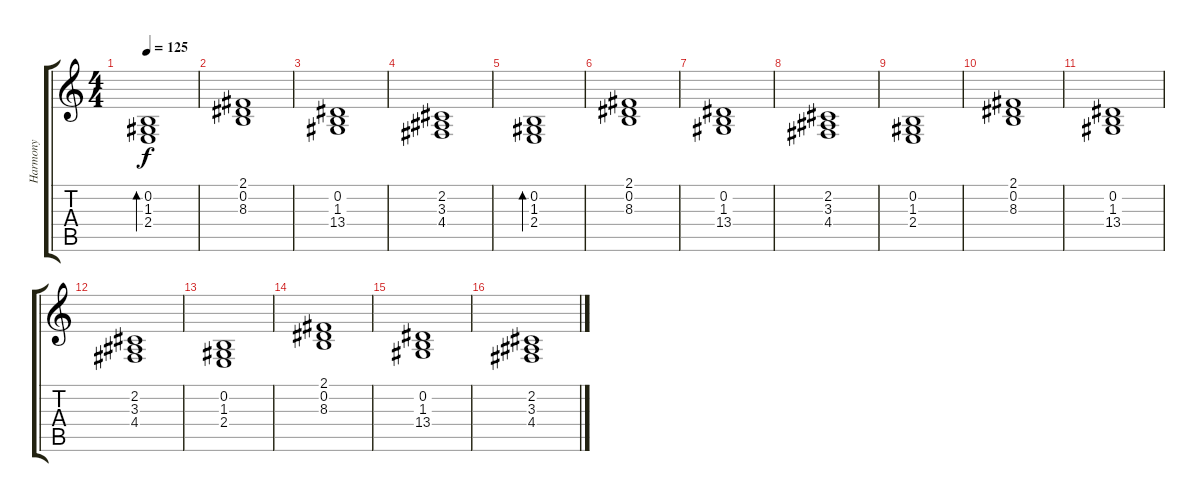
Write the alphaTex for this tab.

\track ("Harmony" "Harmony") {instrument pad3polysynth}
\staff {score tabs}
\tuning (E4 B3 G3 D3 A2 E2) {hide}
\ts (4 4)
\tempo 125
\clef g2
\ks c
(0.2 1.3 2.4).1{bd 480 dy f} |
(2.1 0.2 8.3).1 |
(0.2 1.3 13.4).1 |
(2.2 3.3 4.4).1 |
(0.2 1.3 2.4).1{bd 480} |
(2.1 0.2 8.3).1 |
(0.2 1.3 13.4).1 |
(2.2 3.3 4.4).1 |
(0.2 1.3 2.4).1 |
(2.1 0.2 8.3).1 |
(0.2 1.3 13.4).1 |
(2.2 3.3 4.4).1 |
(0.2 1.3 2.4).1 |
(2.1 0.2 8.3).1 |
(0.2 1.3 13.4).1 |
(2.2 3.3 4.4).1
